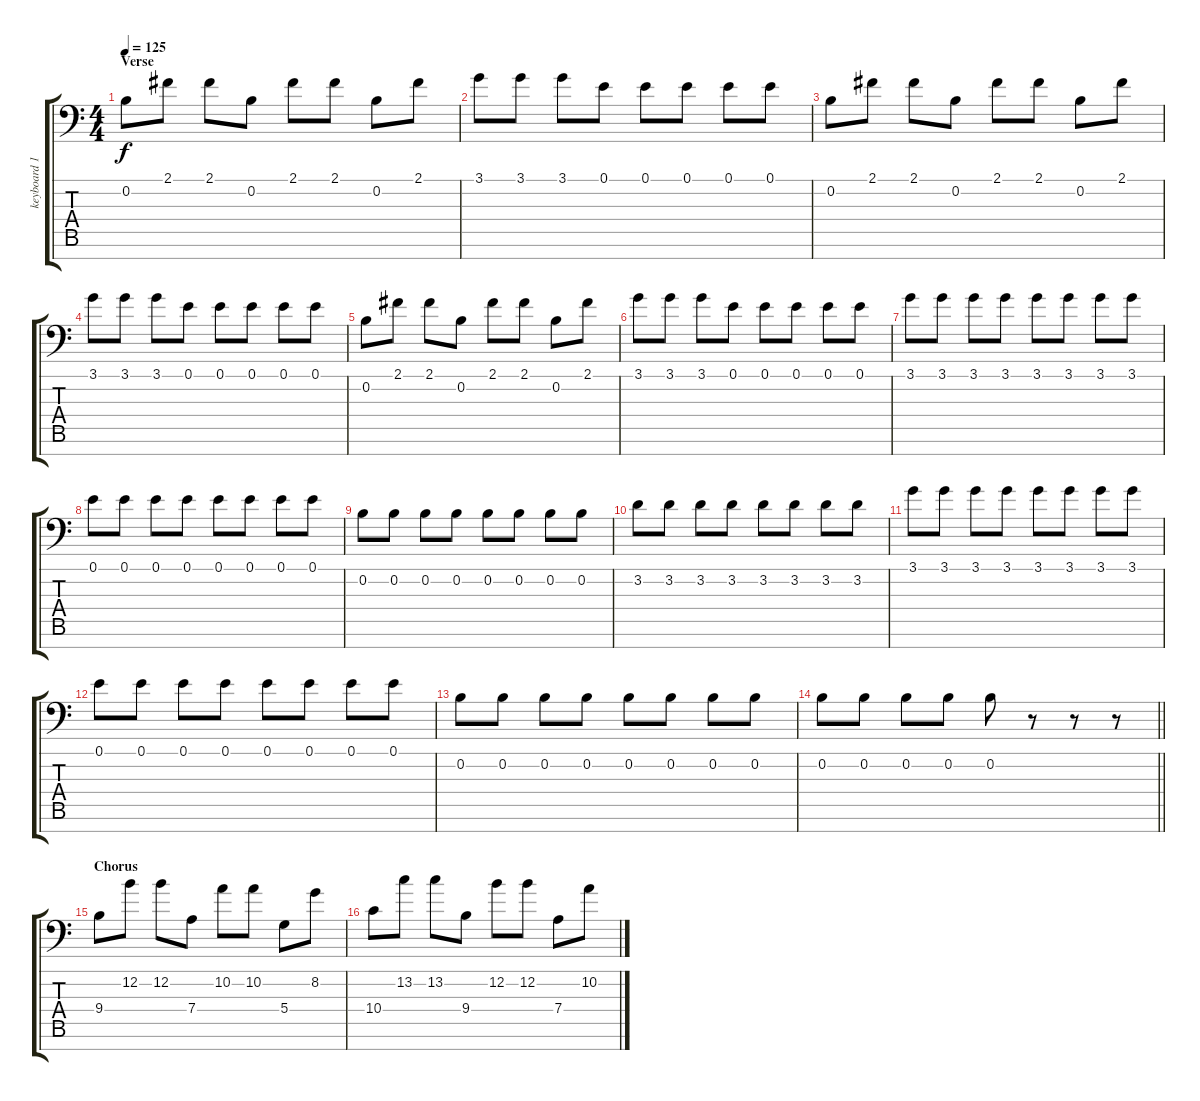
\track ("keyboard 1" "keyboard 1") {instrument lead2sawtooth}
\staff {score tabs}
\tuning (E4 B3 G3 D3 A2 E2 A1) {hide}
\ts (4 4)
\section ("" "Verse")
\tempo 125
\clef f4
\ks c
0.2.8{dy f} 2.1.8 2.1.8 0.2.8 2.1.8 2.1.8 0.2.8 2.1.8 |
3.1.8 3.1.8 3.1.8 0.1.8 0.1.8 0.1.8 0.1.8 0.1.8 |
0.2.8 2.1.8 2.1.8 0.2.8 2.1.8 2.1.8 0.2.8 2.1.8 |
3.1.8 3.1.8 3.1.8 0.1.8 0.1.8 0.1.8 0.1.8 0.1.8 |
0.2.8 2.1.8 2.1.8 0.2.8 2.1.8 2.1.8 0.2.8 2.1.8 |
3.1.8 3.1.8 3.1.8 0.1.8 0.1.8 0.1.8 0.1.8 0.1.8 |
3.1.8 3.1.8 3.1.8 3.1.8 3.1.8 3.1.8 3.1.8 3.1.8 |
0.1.8 0.1.8 0.1.8 0.1.8 0.1.8 0.1.8 0.1.8 0.1.8 |
0.2.8 0.2.8 0.2.8 0.2.8 0.2.8 0.2.8 0.2.8 0.2.8 |
3.2.8 3.2.8 3.2.8 3.2.8 3.2.8 3.2.8 3.2.8 3.2.8 |
3.1.8 3.1.8 3.1.8 3.1.8 3.1.8 3.1.8 3.1.8 3.1.8 |
0.1.8 0.1.8 0.1.8 0.1.8 0.1.8 0.1.8 0.1.8 0.1.8 |
0.2.8 0.2.8 0.2.8 0.2.8 0.2.8 0.2.8 0.2.8 0.2.8 |
\barLineRight lightlight
0.2.8 0.2.8 0.2.8 0.2.8 0.2.8 r.8 r.8 r.8 |
\section ("" "Chorus")
9.4.8 12.2.8 12.2.8 7.4.8 10.2.8 10.2.8 5.4.8 8.2.8 |
10.4.8 13.2.8 13.2.8 9.4.8 12.2.8 12.2.8 7.4.8 10.2.8
